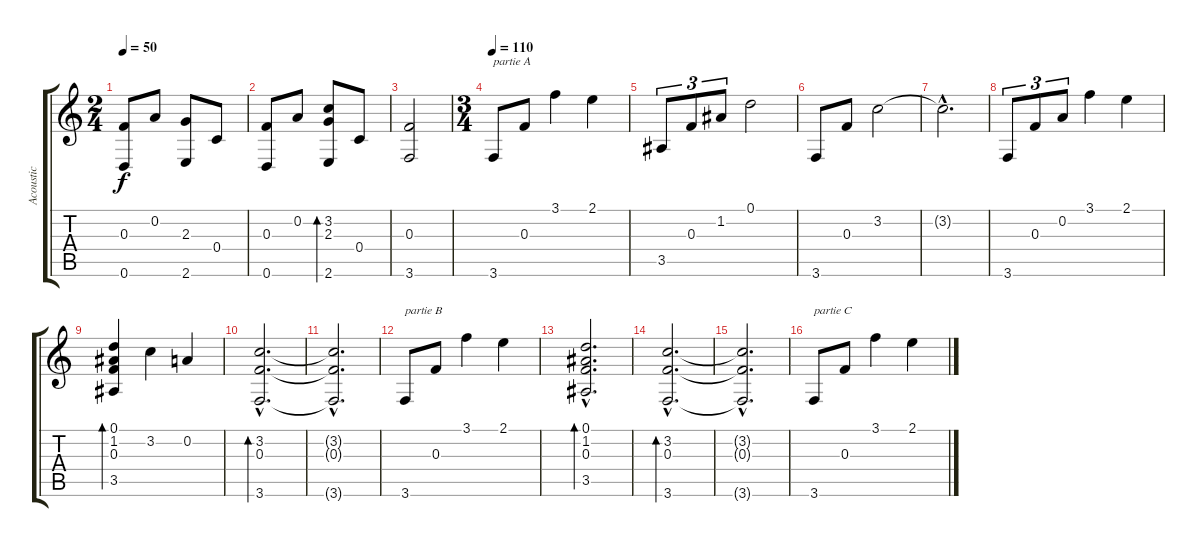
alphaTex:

\track ("Acoustic" "Acoustic") {instrument acousticguitarsteel}
\staff {score tabs}
\tuning (D4 A3 F3 C3 G2 D2) {hide}
\ts (2 4)
\tempo 50
\clef g2
\ks c
(0.3 0.6).8{dy f} 0.2.8 (2.3 2.6).8 0.4.8 |
(0.3 0.6).8 0.2.8 (3.2 2.3 2.6).8{bd 480} 0.4.8 |
(0.3 3.6).2 |
\ts (3 4)
\tempo 110
3.6.8{txt "partie A"} 0.3.8 3.1.4 2.1.4 |
3.5.8{tu (3 2)} 0.3.8{tu (3 2)} 1.2.8{tu (3 2)} 0.1.2 |
3.6.8 0.3.8 3.2.2 |
3.2{hac t}.2{d} |
3.6.8{tu (3 2)} 0.3.8{tu (3 2)} 0.2.8{tu (3 2)} 3.1.4 2.1.4 |
(0.1 1.2 0.3 3.5).4{bd 240} 3.2.4 0.2.4 |
(3.2{hac} 0.3{hac} 3.6{hac}).2{d bd 240} |
(3.2{hac t} 0.3{hac t} 3.6{hac t}).2{d} |
3.6.8{txt "partie B"} 0.3.8 3.1.4 2.1.4 |
(0.1{hac} 1.2{hac} 0.3{hac} 3.5{hac}).2{d bd 240} |
(3.2{hac} 0.3{hac} 3.6{hac}).2{d bd 240} |
(3.2{hac t} 0.3{hac t} 3.6{hac t}).2{d} |
3.6.8{txt "partie C"} 0.3.8 3.1.4 2.1.4
